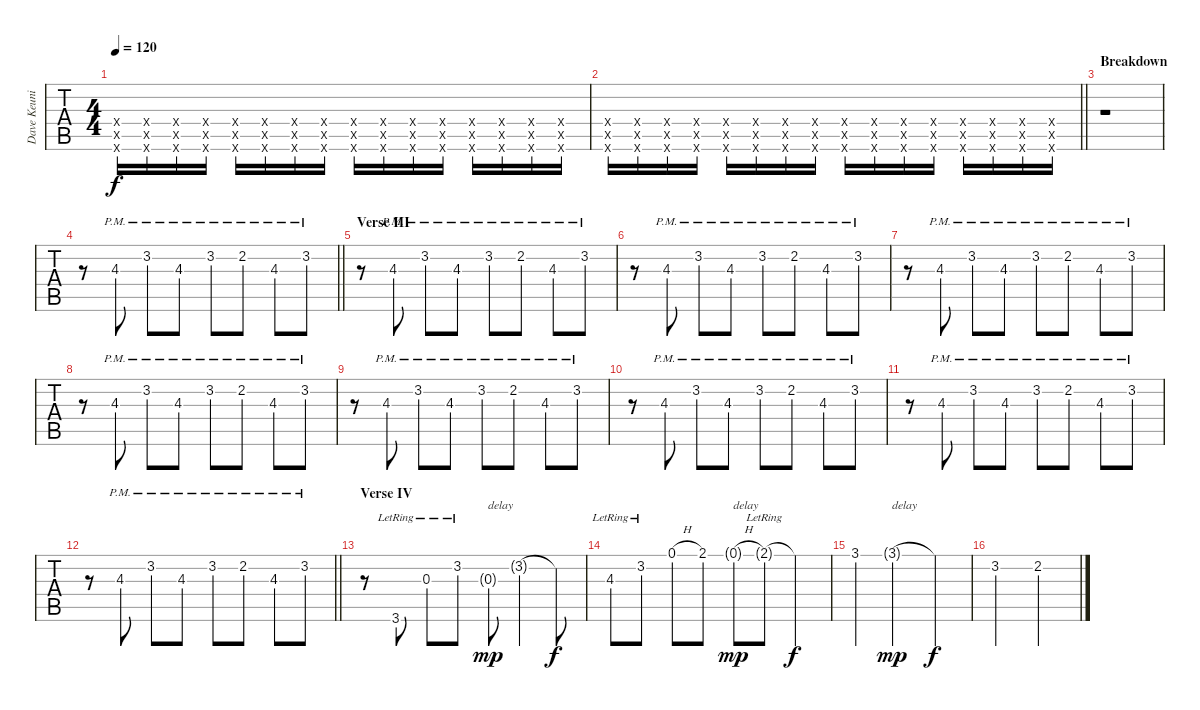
\track ("Dave Keuning's fill guitar" "Dave Keuni") {instrument overdrivenguitar}
\staff {tabs}
\tuning (Eb4 Bb3 Gb3 Db3 Ab2 Eb2) {hide}
\ts (4 4)
\tempo 120
\clef g2
\ks c#
(7.4{x} 7.5{x} 5.6{x}).16{dy f} (7.4{x} 7.5{x} 5.6{x}).16 (7.4{x} 7.5{x} 5.6{x}).16 (7.4{x} 7.5{x} 5.6{x}).16 (7.4{x} 7.5{x} 5.6{x}).16 (7.4{x} 7.5{x} 5.6{x}).16 (7.4{x} 7.5{x} 5.6{x}).16 (7.4{x} 7.5{x} 5.6{x}).16 (7.4{x} 7.5{x} 5.6{x}).16 (7.4{x} 7.5{x} 5.6{x}).16 (7.4{x} 7.5{x} 5.6{x}).16 (7.4{x} 7.5{x} 5.6{x}).16 (7.4{x} 7.5{x} 5.6{x}).16 (7.4{x} 7.5{x} 5.6{x}).16 (7.4{x} 7.5{x} 5.6{x}).16 (7.4{x} 7.5{x} 5.6{x}).16 |
\barLineRight lightlight
(7.4{x} 7.5{x} 5.6{x}).16 (7.4{x} 7.5{x} 5.6{x}).16 (7.4{x} 7.5{x} 5.6{x}).16 (7.4{x} 7.5{x} 5.6{x}).16 (7.4{x} 7.5{x} 5.6{x}).16 (7.4{x} 7.5{x} 5.6{x}).16 (7.4{x} 7.5{x} 5.6{x}).16 (7.4{x} 7.5{x} 5.6{x}).16 (7.4{x} 7.5{x} 5.6{x}).16 (7.4{x} 7.5{x} 5.6{x}).16 (7.4{x} 7.5{x} 5.6{x}).16 (7.4{x} 7.5{x} 5.6{x}).16 (7.4{x} 7.5{x} 5.6{x}).16 (7.4{x} 7.5{x} 5.6{x}).16 (7.4{x} 7.5{x} 5.6{x}).16 (7.4{x} 7.5{x} 5.6{x}).16 |
\section ("" "Breakdown")
r.1{instrument electricguitarclean} |
\barLineRight lightlight
r.8 4.3{pm}.8 3.2{pm}.8 4.3{pm}.8 3.2{pm}.8 2.2{pm}.8 4.3{pm}.8 3.2{pm}.8 |
\section ("" "Verse III")
r.8 4.3{pm}.8 3.2{pm}.8 4.3{pm}.8 3.2{pm}.8 2.2{pm}.8 4.3{pm}.8 3.2{pm}.8 |
r.8 4.3{pm}.8 3.2{pm}.8 4.3{pm}.8 3.2{pm}.8 2.2{pm}.8 4.3{pm}.8 3.2{pm}.8 |
r.8 4.3{pm}.8 3.2{pm}.8 4.3{pm}.8 3.2{pm}.8 2.2{pm}.8 4.3{pm}.8 3.2{pm}.8 |
r.8 4.3{pm}.8 3.2{pm}.8 4.3{pm}.8 3.2{pm}.8 2.2{pm}.8 4.3{pm}.8 3.2{pm}.8 |
r.8 4.3{pm}.8 3.2{pm}.8 4.3{pm}.8 3.2{pm}.8 2.2{pm}.8 4.3{pm}.8 3.2{pm}.8 |
r.8 4.3{pm}.8 3.2{pm}.8 4.3{pm}.8 3.2{pm}.8 2.2{pm}.8 4.3{pm}.8 3.2{pm}.8 |
r.8 4.3{pm}.8 3.2{pm}.8 4.3{pm}.8 3.2{pm}.8 2.2{pm}.8 4.3{pm}.8 3.2{pm}.8 |
\barLineRight lightlight
r.8 4.3{pm}.8 3.2{pm}.8 4.3{pm}.8 3.2{pm}.8 2.2{pm}.8 4.3{pm}.8 3.2{pm}.8 |
\section ("" "Verse IV")
r.8 3.6{lr}.8 0.3{lr}.8 3.2{lr}.8 0.3{g}.8{txt "delay" dy mp} 3.2{g}.4 3.2{t}.8{dy f} |
4.3{lr}.8 3.2{lr}.8 0.1{h}.8 2.1.8 0.1{h g}.8{txt "delay" dy mp} 2.1{g lr}.8 2.1{t}.4{dy f} |
3.1.4 3.1{g}.2{txt "delay" dy mp} 3.1{t}.4{dy f} |
3.2.2 2.2.2
